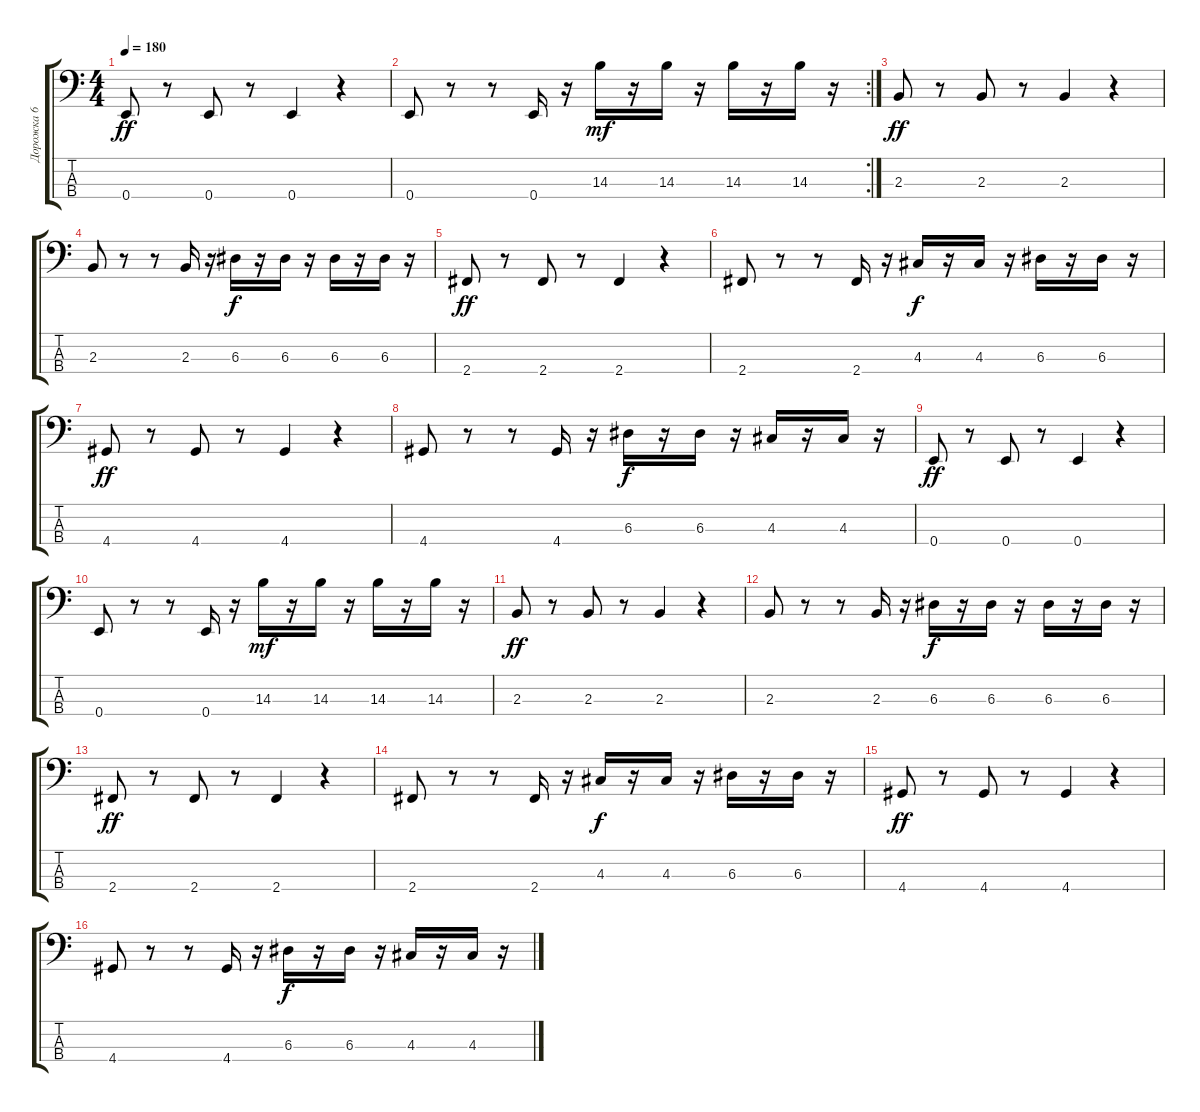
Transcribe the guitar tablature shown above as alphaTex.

\track ("Дорожка 6" "Дорожка 6") {instrument synthbass2}
\staff {score tabs}
\tuning (G2 D2 A1 E1) {hide}
\ts (4 4)
\tempo 180
\clef f4
\ks c
0.4.8{dy ff} r.8 0.4.8 r.8 0.4.4 r.4 |
\rc 2
0.4.8 r.8 r.8 0.4.16 r.16 14.3.16{dy mf} r.16 14.3.16 r.16 14.3.16 r.16 14.3.16 r.16 |
2.3.8{dy ff} r.8 2.3.8 r.8 2.3.4 r.4 |
2.3.8 r.8 r.8 2.3.16 r.16 6.3.16{dy f} r.16 6.3.16 r.16 6.3.16 r.16 6.3.16 r.16 |
2.4.8{dy ff} r.8 2.4.8 r.8 2.4.4 r.4 |
2.4.8 r.8 r.8 2.4.16 r.16 4.3.16{dy f} r.16 4.3.16 r.16 6.3.16 r.16 6.3.16 r.16 |
4.4.8{dy ff} r.8 4.4.8 r.8 4.4.4 r.4 |
4.4.8 r.8 r.8 4.4.16 r.16 6.3.16{dy f} r.16 6.3.16 r.16 4.3.16 r.16 4.3.16 r.16 |
0.4.8{dy ff} r.8 0.4.8 r.8 0.4.4 r.4 |
0.4.8 r.8 r.8 0.4.16 r.16 14.3.16{dy mf} r.16 14.3.16 r.16 14.3.16 r.16 14.3.16 r.16 |
2.3.8{dy ff} r.8 2.3.8 r.8 2.3.4 r.4 |
2.3.8 r.8 r.8 2.3.16 r.16 6.3.16{dy f} r.16 6.3.16 r.16 6.3.16 r.16 6.3.16 r.16 |
2.4.8{dy ff} r.8 2.4.8 r.8 2.4.4 r.4 |
2.4.8 r.8 r.8 2.4.16 r.16 4.3.16{dy f} r.16 4.3.16 r.16 6.3.16 r.16 6.3.16 r.16 |
4.4.8{dy ff} r.8 4.4.8 r.8 4.4.4 r.4 |
4.4.8 r.8 r.8 4.4.16 r.16 6.3.16{dy f} r.16 6.3.16 r.16 4.3.16 r.16 4.3.16 r.16
